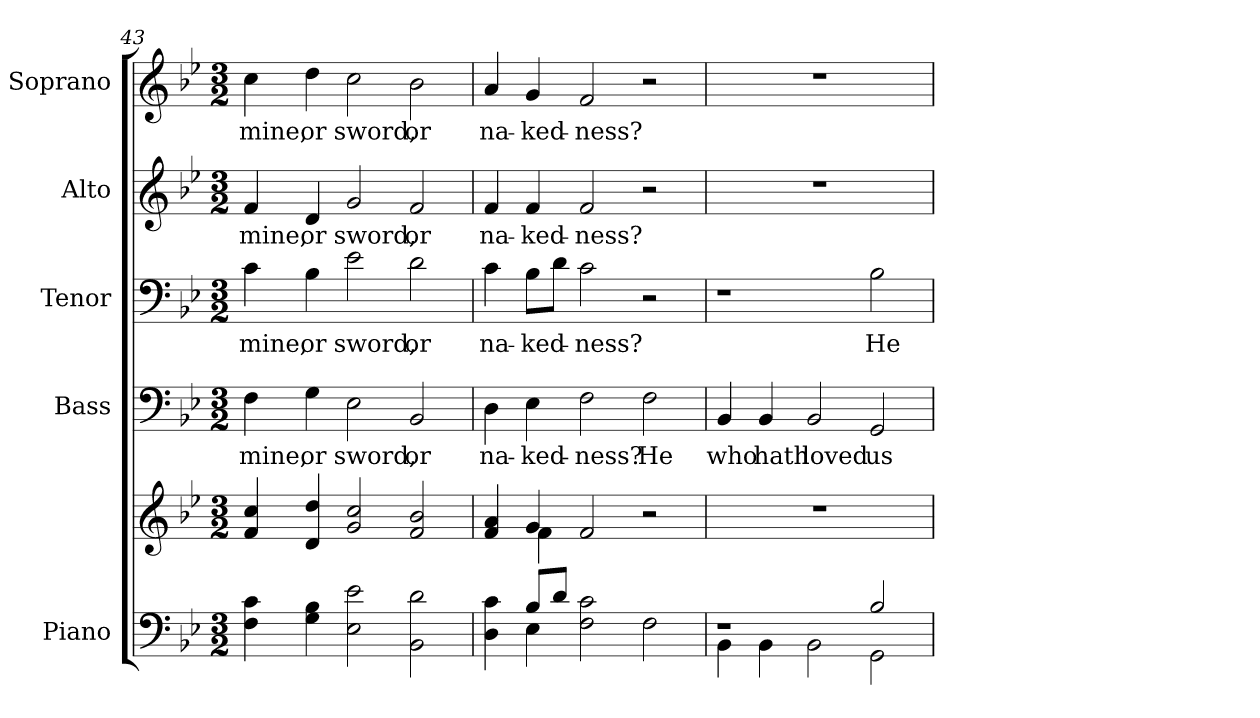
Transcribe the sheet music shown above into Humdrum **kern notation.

**kern	**kern	**kern	**text	**kern	**text	**kern	**text	**kern	**text
*part5	*part5	*part4	*part4	*part3	*part3	*part2	*part2	*part1	*part1
*staff6	*staff5	*staff4	*staff4	*staff3	*staff3	*staff2	*staff2	*staff1	*staff1
*I"Piano	*	*I"Bass	*	*I"Tenor	*	*I"Alto	*	*I"Soprano	*
*I'Pno.	*	*I'B.	*	*I'T.	*	*I'A.	*	*I'S.	*
*clefF4	*clefG2	*clefF4	*	*clefF4	*	*clefG2	*	*clefG2	*
*k[b-e-]	*k[b-e-]	*k[b-e-]	*	*k[b-e-]	*	*k[b-e-]	*	*k[b-e-]	*
*g:	*g:	*g:	*	*g:	*	*g:	*	*g:	*
*M3/2	*M3/2	*M3/2	*	*M3/2	*	*M3/2	*	*M3/2	*
=43	=43	=43	=43	=43	=43	=43	=43	=43	=43
!	!	!	!LO:LY:b:color=#000000	!	!	!	!	!	!
!	!	!	!	!	!LO:LY:b:color=#000000	!	!	!	!
!	!	!	!	!	!	!	!LO:LY:b:color=#000000	!	!
!	!	!	!	!	!	!	!	!	!LO:LY:b:color=#000000
4Fi\ 4ci	4fi/ 4cci	4Fi\	-mine,	4ci\	-mine,	4fi/	-mine,	4cci\	-mine,
!	!	!	!LO:LY:b:color=#000000	!	!	!	!	!	!
!	!	!	!	!	!LO:LY:b:color=#000000	!	!	!	!
!	!	!	!	!	!	!	!LO:LY:b:color=#000000	!	!
!	!	!	!	!	!	!	!	!	!LO:LY:b:color=#000000
4Gi\ 4B-i	4di/ 4ddi	4Gi\	or	4B-i\	or	4di/	or	4ddi\	or
!	!	!	!LO:LY:b:color=#000000	!	!	!	!	!	!
!	!	!	!	!	!LO:LY:b:color=#000000	!	!	!	!
!	!	!	!	!	!	!	!LO:LY:b:color=#000000	!	!
!	!	!	!	!	!	!	!	!	!LO:LY:b:color=#000000
2E-i\ 2e-i	2gi/ 2cci	2E-i\	sword,	2e-i\	sword,	2gi/	sword,	2cci\	sword,
!	!	!	!LO:LY:b:color=#000000	!	!	!	!	!	!
!	!	!	!	!	!LO:LY:b:color=#000000	!	!	!	!
!	!	!	!	!	!	!	!LO:LY:b:color=#000000	!	!
!	!	!	!	!	!	!	!	!	!LO:LY:b:color=#000000
2BB-i\ 2di	2fi/ 2b-i	2BB-i/	or	2di\	or	2fi/	or	2b-i\	or
!!LO:PB:g=z
=44	=44	=44	=44	=44	=44	=44	=44	=44	=44
*^	*^	*	*	*	*	*	*	*	*
*	*^	*	*	*	*	*	*	*	*	*	*
!	!	!	!	!	!	!LO:LY:b:color=#000000	!	!	!	!	!	!
!	!	!	!	!	!	!	!	!LO:LY:b:color=#000000	!	!	!	!
!	!	!	!	!	!	!	!	!	!	!LO:LY:b:color=#000000	!	!
!	!	!	!	!	!	!	!	!	!	!	!	!LO:LY:b:color=#000000
4Di\ 4ci	1ryy	4ryy	4fi/ 4ai	4ryy	4Di\	na-	4ci\	na-	4fi/	na-	4ai/	na-
!	!	!	!	!	!	!LO:LY:b:color=#000000	!	!	!	!	!	!
!	!	!	!	!	!	!	!	!LO:LY:b:color=#000000	!	!	!	!
!	!	!	!	!	!	!	!	!	!	!LO:LY:b:color=#000000	!	!
!	!	!	!	!	!	!	!	!	!	!	!	!LO:LY:b:color=#000000
8B-i/L	.	4E-i\	4gi/	4fi\	4E-i\	-ked-	8B-i\L	-ked-	4fi/	-ked-	4gi/	-ked-
8di/J	.	.	.	.	.	.	8di\J	.	.	.	.	.
!	!	!	!	!	!	!LO:LY:b:color=#000000	!	!	!	!	!	!
!	!	!	!	!	!	!	!	!LO:LY:b:color=#000000	!	!	!	!
!	!	!	!	!	!	!	!	!	!	!LO:LY:b:color=#000000	!	!
!	!	!	!	!	!	!	!	!	!	!	!	!LO:LY:b:color=#000000
2Fi\ 2ci	.	2ryy	2fi/	2ryy	2Fi\	-ness?	2ci\	-ness?	2fi/	-ness?	2fi/	-ness?
!	!	!	!	!	!	!LO:LY:b:color=#000000	!	!	!	!	!	!
2ryy	2Fi\	2ryy	2r	2ryy	2Fi\	He	2r	.	2r	.	2r	.
=45	=45	=45	=45	=45	=45	=45	=45	=45	=45	=45	=45	=45
!	!	!	!LO:N:vis=1	!	!	!	!	!	!	!	!	!
*	*v	*v	*	*	*	*	*	*	*	*	*	*
*	*	*v	*v	*	*	*	*	*	*	*	*
*	*^	*^	*	*	*	*	*	*	*	*
!	!	!	!	!	!	!LO:LY:b:color=#000000	!	!	!LO:N:vis=1	!	!LO:N:vis=1	!
*	*v	*v	*	*	*	*	*	*	*	*	*	*
*	*	*v	*v	*	*	*	*	*	*	*	*
1r	4BB-i\	1.r	4BB-i/	who	1r	.	1.r	.	1.r	.
!	!	!	!	!LO:LY:b:color=#000000	!	!	!	!	!	!
.	4BB-i\	.	4BB-i/	hath	.	.	.	.	.	.
!	!	!	!	!LO:LY:b:color=#000000	!	!	!	!	!	!
.	2BB-i\	.	2BB-i/	loved	.	.	.	.	.	.
!	!	!	!	!LO:LY:b:color=#000000	!	!	!	!	!	!
!	!	!	!	!	!	!LO:LY:b:color=#000000	!	!	!	!
2B-i/	2GGi\	.	2GGi/	us	2B-i\	He	.	.	.	.
*v	*v	*	*	*	*	*	*	*	*	*
=	=	=	=	=	=	=	=	=	=
*-	*-	*-	*-	*-	*-	*-	*-	*-	*-
